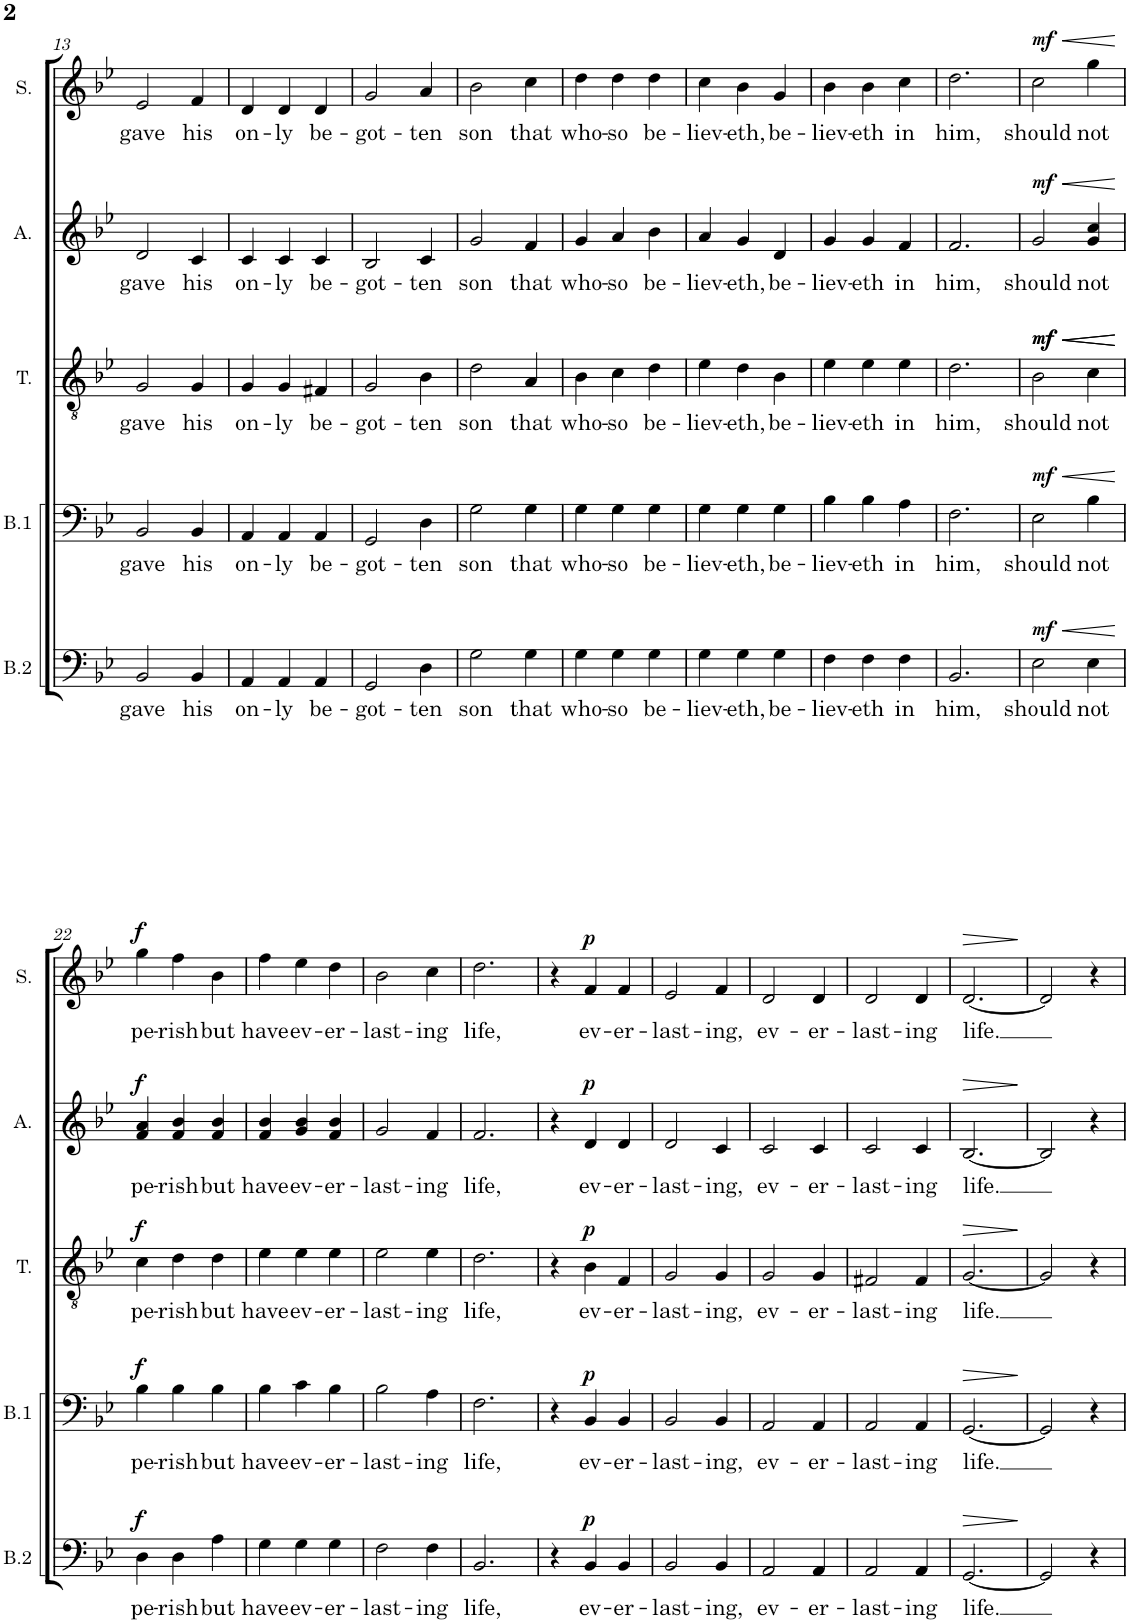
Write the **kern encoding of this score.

**kern	**text	**dynam	**kern	**text	**dynam	**kern	**text	**dynam	**kern	**text	**dynam	**kern	**text	**dynam
*part5	*part5	*part5	*part4	*part4	*part4	*part3	*part3	*part3	*part2	*part2	*part2	*part1	*part1	*part1
*staff5	*staff5	*staff5	*staff4	*staff4	*staff4	*staff3	*staff3	*staff3	*staff2	*staff2	*staff2	*staff1	*staff1	*staff1
*I"Basso 2	*	*	*I"Basso 1	*	*	*I"Tenor	*	*	*I"Alto	*	*	*I"Soprano	*	*
*I'B.2	*	*	*I'B.1	*	*	*I'T.	*	*	*I'A.	*	*	*I'S.	*	*
!!LO:PB:g=z
*clefF4	*	*	*clefF4	*	*	*clefGv2	*	*	*clefG2	*	*	*clefG2	*	*
*k[b-e-]	*	*	*k[b-e-]	*	*	*k[b-e-]	*	*	*k[b-e-]	*	*	*k[b-e-]	*	*
*M3/4	*	*	*M3/4	*	*	*M3/4	*	*	*M3/4	*	*	*M3/4	*	*
=13	=13	=13	=13	=13	=13	=13	=13	=13	=13	=13	=13	=13	=13	=13
!	!LO:LY:b	!	!	!LO:LY:b	!	!	!LO:LY:b	!	!	!LO:LY:b	!	!	!LO:LY:b	!
2BB-/	gave	.	2BB-/	gave	.	2G/	gave	.	2d/	gave	.	2e-/	gave	.
!	!LO:LY:b	!	!	!LO:LY:b	!	!	!LO:LY:b	!	!	!LO:LY:b	!	!	!LO:LY:b	!
4BB-/	his	.	4BB-/	his	.	4G/	his	.	4c/	his	.	4f/	his	.
=14	=14	=14	=14	=14	=14	=14	=14	=14	=14	=14	=14	=14	=14	=14
!	!LO:LY:b	!	!	!LO:LY:b	!	!	!LO:LY:b	!	!	!LO:LY:b	!	!	!LO:LY:b	!
4AA/	on-	.	4AA/	on-	.	4G/	on-	.	4c/	on-	.	4d/	on-	.
!	!LO:LY:b	!	!	!LO:LY:b	!	!	!LO:LY:b	!	!	!LO:LY:b	!	!	!LO:LY:b	!
4AA/	-ly	.	4AA/	-ly	.	4G/	-ly	.	4c/	-ly	.	4d/	-ly	.
!	!LO:LY:b	!	!	!LO:LY:b	!	!	!LO:LY:b	!	!	!LO:LY:b	!	!	!LO:LY:b	!
4AA/	be-	.	4AA/	be-	.	4F#X/	be-	.	4c/	be-	.	4d/	be-	.
=15	=15	=15	=15	=15	=15	=15	=15	=15	=15	=15	=15	=15	=15	=15
!	!LO:LY:b	!	!	!LO:LY:b	!	!	!LO:LY:b	!	!	!LO:LY:b	!	!	!LO:LY:b	!
2GG/	-got-	.	2GG/	-got-	.	2G/	-got-	.	2B-/	-got-	.	2g/	-got-	.
!	!LO:LY:b	!	!	!LO:LY:b	!	!	!LO:LY:b	!	!	!LO:LY:b	!	!	!LO:LY:b	!
4D\	-ten	.	4D\	-ten	.	4B-\	-ten	.	4c/	-ten	.	4a/	-ten	.
=16	=16	=16	=16	=16	=16	=16	=16	=16	=16	=16	=16	=16	=16	=16
!	!LO:LY:b	!	!	!LO:LY:b	!	!	!LO:LY:b	!	!	!LO:LY:b	!	!	!LO:LY:b	!
2G\	son	.	2G\	son	.	2d\	son	.	2g/	son	.	2b-\	son	.
!	!LO:LY:b	!	!	!LO:LY:b	!	!	!LO:LY:b	!	!	!LO:LY:b	!	!	!LO:LY:b	!
4G\	that	.	4G\	that	.	4A/	that	.	4f/	that	.	4cc\	that	.
=17	=17	=17	=17	=17	=17	=17	=17	=17	=17	=17	=17	=17	=17	=17
!	!LO:LY:b	!	!	!LO:LY:b	!	!	!LO:LY:b	!	!	!LO:LY:b	!	!	!LO:LY:b	!
4G\	who-	.	4G\	who-	.	4B-\	who-	.	4g/	who-	.	4dd\	who-	.
!	!LO:LY:b	!	!	!LO:LY:b	!	!	!LO:LY:b	!	!	!LO:LY:b	!	!	!LO:LY:b	!
4G\	-so	.	4G\	-so	.	4c\	-so	.	4a/	-so	.	4dd\	-so	.
!	!LO:LY:b	!	!	!LO:LY:b	!	!	!LO:LY:b	!	!	!LO:LY:b	!	!	!LO:LY:b	!
4G\	be-	.	4G\	be-	.	4d\	be-	.	4b-\	be-	.	4dd\	be-	.
=18	=18	=18	=18	=18	=18	=18	=18	=18	=18	=18	=18	=18	=18	=18
!	!LO:LY:b	!	!	!LO:LY:b	!	!	!LO:LY:b	!	!	!LO:LY:b	!	!	!LO:LY:b	!
4G\	-liev-	.	4G\	-liev-	.	4e-\	-liev-	.	4a/	-liev-	.	4cc\	-liev-	.
!	!LO:LY:b	!	!	!LO:LY:b	!	!	!LO:LY:b	!	!	!LO:LY:b	!	!	!LO:LY:b	!
4G\	-eth,	.	4G\	-eth,	.	4d\	-eth,	.	4g/	-eth,	.	4b-\	-eth,	.
!	!LO:LY:b	!	!	!LO:LY:b	!	!	!LO:LY:b	!	!	!LO:LY:b	!	!	!LO:LY:b	!
4G\	be-	.	4G\	be-	.	4B-\	be-	.	4d/	be-	.	4g/	be-	.
=19	=19	=19	=19	=19	=19	=19	=19	=19	=19	=19	=19	=19	=19	=19
!	!LO:LY:b	!	!	!LO:LY:b	!	!	!LO:LY:b	!	!	!LO:LY:b	!	!	!LO:LY:b	!
4F\	-liev-	.	4B-\	-liev-	.	4e-\	-liev-	.	4g/	-liev-	.	4b-\	-liev-	.
!	!LO:LY:b	!	!	!LO:LY:b	!	!	!LO:LY:b	!	!	!LO:LY:b	!	!	!LO:LY:b	!
4F\	-eth	.	4B-\	-eth	.	4e-\	-eth	.	4g/	-eth	.	4b-\	-eth	.
!	!LO:LY:b	!	!	!LO:LY:b	!	!	!LO:LY:b	!	!	!LO:LY:b	!	!	!LO:LY:b	!
4F\	in	.	4A\	in	.	4e-\	in	.	4f/	in	.	4cc\	in	.
=20	=20	=20	=20	=20	=20	=20	=20	=20	=20	=20	=20	=20	=20	=20
!	!LO:LY:b	!	!	!LO:LY:b	!	!	!LO:LY:b	!	!	!LO:LY:b	!	!	!LO:LY:b	!
2.BB-/	him,	.	2.F\	him,	.	2.d\	him,	.	2.f/	him,	.	2.dd\	him,	.
=21	=21	=21	=21	=21	=21	=21	=21	=21	=21	=21	=21	=21	=21	=21
!	!LO:LY:b	!LO:HP:b	!	!LO:LY:b	!LO:HP:b	!	!LO:LY:b	!LO:HP:b	!	!LO:LY:b	!LO:HP:b	!	!LO:LY:b	!LO:HP:b
!	!	!LO:DY:n=1:a	!	!	!LO:DY:n=1:a	!	!	!LO:DY:n=1:a	!	!	!	!	!	!
!	!	!	!	!	!	!	!	!LO:DY:n=2:a	!	!	!LO:DY:n=1:a	!	!	!LO:DY:n=1:a
2E-\	should	< mf	2E-\	should	< mf	2B-\	should	< mf mf	2g/	should	< mf	2cc\	should	< mf
!	!LO:LY:b	!	!	!LO:LY:b	!	!	!LO:LY:b	!LO:HP:b	!	!LO:LY:b	!	!	!LO:LY:b	!
4E-\	not	.	4B-\	not	.	4c\	not	<	4g/ 4cc/	not	.	4gg\	not	.
.	.	[	.	.	[	.	.	[ [	.	.	[	.	.	[
!!LO:LB:g=z
=22	=22	=22	=22	=22	=22	=22	=22	=22	=22	=22	=22	=22	=22	=22
!	!LO:LY:b	!LO:DY:a	!	!LO:LY:b	!LO:DY:a	!	!LO:LY:b	!LO:DY:a	!	!LO:LY:b	!LO:DY:a	!	!LO:LY:b	!LO:DY:a
4D\	pe-	f	4B-\	pe-	f	4c\	pe-	f	4f/ 4a/	pe-	f	4gg\	pe-	f
!	!LO:LY:b	!	!	!LO:LY:b	!	!	!LO:LY:b	!	!	!LO:LY:b	!	!	!LO:LY:b	!
4D\	-rish	.	4B-\	-rish	.	4d\	-rish	.	4f/ 4b-/	-rish	.	4ff\	-rish	.
!	!LO:LY:b	!	!	!LO:LY:b	!	!	!LO:LY:b	!	!	!LO:LY:b	!	!	!LO:LY:b	!
4A\	but	.	4B-\	but	.	4d\	but	.	4f/ 4b-/	but	.	4b-\	but	.
=23	=23	=23	=23	=23	=23	=23	=23	=23	=23	=23	=23	=23	=23	=23
!	!LO:LY:b	!	!	!LO:LY:b	!	!	!LO:LY:b	!	!	!LO:LY:b	!	!	!LO:LY:b	!
4G\	have	.	4B-\	have	.	4e-\	have	.	4f/ 4b-/	have	.	4ff\	have	.
!	!LO:LY:b	!	!	!LO:LY:b	!	!	!LO:LY:b	!	!	!LO:LY:b	!	!	!LO:LY:b	!
4G\	ev-	.	4c\	ev-	.	4e-\	ev-	.	4g/ 4b-/	ev-	.	4ee-\	ev-	.
!	!LO:LY:b	!	!	!LO:LY:b	!	!	!LO:LY:b	!	!	!LO:LY:b	!	!	!LO:LY:b	!
4G\	-er-	.	4B-\	-er-	.	4e-\	-er-	.	4f/ 4b-/	-er-	.	4dd\	-er-	.
=24	=24	=24	=24	=24	=24	=24	=24	=24	=24	=24	=24	=24	=24	=24
!	!LO:LY:b	!	!	!LO:LY:b	!	!	!LO:LY:b	!	!	!LO:LY:b	!	!	!LO:LY:b	!
2F\	-last-	.	2B-\	-last-	.	2e-\	-last-	.	2g/	-last-	.	2b-\	-last-	.
!	!LO:LY:b	!	!	!LO:LY:b	!	!	!LO:LY:b	!	!	!LO:LY:b	!	!	!LO:LY:b	!
4F\	-ing	.	4A\	-ing	.	4e-\	-ing	.	4f/	-ing	.	4cc\	-ing	.
=25	=25	=25	=25	=25	=25	=25	=25	=25	=25	=25	=25	=25	=25	=25
!	!LO:LY:b	!	!	!LO:LY:b	!	!	!LO:LY:b	!	!	!LO:LY:b	!	!	!LO:LY:b	!
2.BB-/	life,	.	2.F\	life,	.	2.d\	life,	.	2.f/	life,	.	2.dd\	life,	.
=26	=26	=26	=26	=26	=26	=26	=26	=26	=26	=26	=26	=26	=26	=26
4r	.	.	4r	.	.	4r	.	.	4r	.	.	4r	.	.
!	!LO:LY:b	!LO:DY:a	!	!LO:LY:b	!LO:DY:a	!	!LO:LY:b	!LO:DY:a	!	!LO:LY:b	!LO:DY:a	!	!LO:LY:b	!LO:DY:a
4BB-/	ev-	p	4BB-/	ev-	p	4B-\	ev-	p	4d/	ev-	p	4f/	ev-	p
!	!LO:LY:b	!	!	!LO:LY:b	!	!	!LO:LY:b	!	!	!LO:LY:b	!	!	!LO:LY:b	!
4BB-/	-er-	.	4BB-/	-er-	.	4F/	-er-	.	4d/	-er-	.	4f/	-er-	.
=27	=27	=27	=27	=27	=27	=27	=27	=27	=27	=27	=27	=27	=27	=27
!	!LO:LY:b	!	!	!LO:LY:b	!	!	!LO:LY:b	!	!	!LO:LY:b	!	!	!LO:LY:b	!
2BB-/	-last-	.	2BB-/	-last-	.	2G/	-last-	.	2d/	-last-	.	2e-/	-last-	.
!	!LO:LY:b	!	!	!LO:LY:b	!	!	!LO:LY:b	!	!	!LO:LY:b	!	!	!LO:LY:b	!
4BB-/	-ing,	.	4BB-/	-ing,	.	4G/	-ing,	.	4c/	-ing,	.	4f/	-ing,	.
=28	=28	=28	=28	=28	=28	=28	=28	=28	=28	=28	=28	=28	=28	=28
!	!LO:LY:b	!	!	!LO:LY:b	!	!	!LO:LY:b	!	!	!LO:LY:b	!	!	!LO:LY:b	!
2AA/	ev-	.	2AA/	ev-	.	2G/	ev-	.	2c/	ev-	.	2d/	ev-	.
!	!LO:LY:b	!	!	!LO:LY:b	!	!	!LO:LY:b	!	!	!LO:LY:b	!	!	!LO:LY:b	!
4AA/	-er-	.	4AA/	-er-	.	4G/	-er-	.	4c/	-er-	.	4d/	-er-	.
=29	=29	=29	=29	=29	=29	=29	=29	=29	=29	=29	=29	=29	=29	=29
!	!LO:LY:b	!	!	!LO:LY:b	!	!	!LO:LY:b	!	!	!LO:LY:b	!	!	!LO:LY:b	!
2AA/	-last-	.	2AA/	-last-	.	2F#X/	-last-	.	2c/	-last-	.	2d/	-last-	.
!	!LO:LY:b	!	!	!LO:LY:b	!	!	!LO:LY:b	!	!	!LO:LY:b	!	!	!LO:LY:b	!
4AA/	-ing	.	4AA/	-ing	.	4F#/	-ing	.	4c/	-ing	.	4d/	-ing	.
=30	=30	=30	=30	=30	=30	=30	=30	=30	=30	=30	=30	=30	=30	=30
!	!LO:LY:b	!LO:HP:b	!	!LO:LY:b	!LO:HP:b	!	!LO:LY:b	!LO:HP:b	!	!LO:LY:b	!LO:HP:b	!	!LO:LY:b	!LO:HP:b
[2.GG/	life.	>	[2.GG/	life.	>	[2.G/	life.	>	[2.B-/	life.	>	[2.d/	life.	>
.	.	]	.	.	]	.	.	]	.	.	]	.	.	]
=31	=31	=31	=31	=31	=31	=31	=31	=31	=31	=31	=31	=31	=31	=31
2GG/]	.	.	2GG/]	.	.	2G/]	.	.	2B-/]	.	.	2d/]	.	.
4r	.	.	4r	.	.	4r	.	.	4r	.	.	4r	.	.
=	=	=	=	=	=	=	=	=	=	=	=	=	=	=
*-	*-	*-	*-	*-	*-	*-	*-	*-	*-	*-	*-	*-	*-	*-
